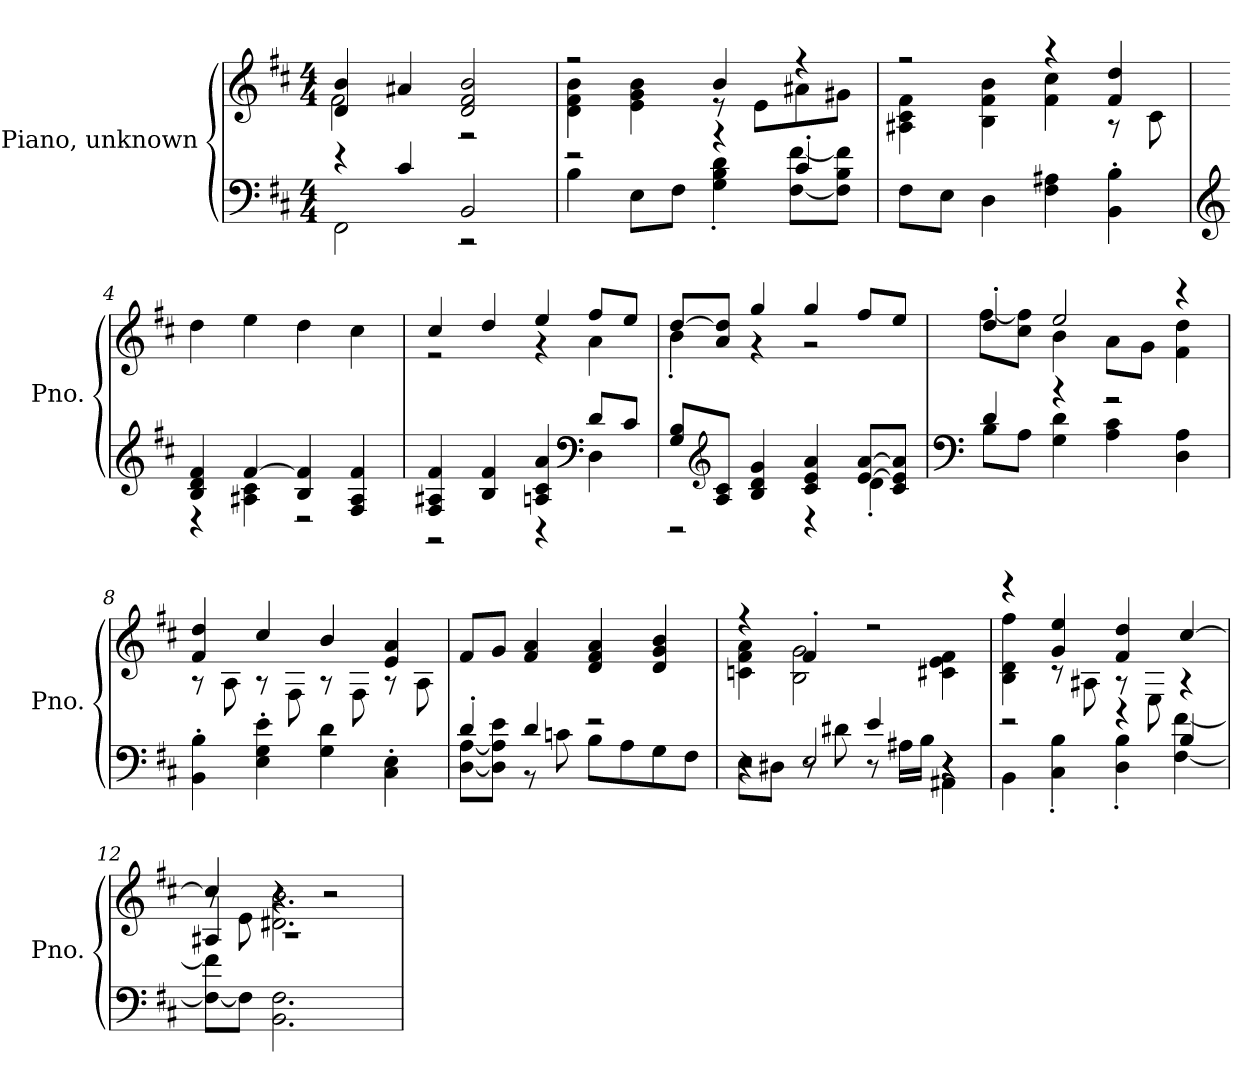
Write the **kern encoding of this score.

**kern	**kern
*part1	*part1
*staff2	*staff1
*I"Piano, unknown	*
*I'Pno.	*
*clefF4	*clefG2
*k[f#c#]	*k[f#c#]
*M4/4	*M4/4
*MM120	*MM120
=1	=1
*^	*^
4r	2FF#\	4d/ 4b/	2f#\
4c#/	.	4a#X/	.
2BB/	2r	2d/ 2f#/ 2b/	2r
=2	=2	=2	=2
2r	4B\	2r	4d\ 4f#\ 4b\
.	8E\L	.	4e\ 4g\ 4b\
.	8F#\J	.	.
4r	4G\' 4B\' 4d\'	4b/	8r
.	.	.	8e\L
4c#'/	[8F#\ [8f#\L	4r	8a#X\
.	8F#\] 8B\ 8f#\]J	.	8g#X\J
*v	*v	*	*
=3	=3	=3
8F#\L	2r	4A#X\ 4c#\ 4f#\
8E\J	.	.
4D\	.	4B\ 4f#\ 4b\
4F#\ 4A#X\	4r	4f#\ 4cc#\
4BB\' 4B\'	4f#/ 4dd/	8r
.	.	8c#\
*	*v	*v
=4	=4
*clefG2	*
*^	*
4B/ 4d/ 4f#/	4r	4dd\
[4f#/	4A#X\ 4c#\	4ee\
4B/ 4f#/]	2r	4dd\
4F#/ 4A#/ 4f#/	.	4cc#\
=5	=5	=5
*	*	*^
4F#/ 4A#X/ 4f#/	2r	4cc#/	2r
4B/ 4f#/	.	4dd/	.
4An/ 4c#/ 4a/	4r	4ee/	4r
*clefF4	*	*	*
8d/L	4D\	8ff#/L	4a\
8c#/J	.	8ee/J	.
!!LO:LB:g=z	!!
=6	=6	=6	=6
8G/ 8B/L	2r	[8dd/L	4b'\
*clefG2	*	*	*
8A/ 8c#/J	.	8a/ 8dd/]J	.
4B/ 4d/ 4g/	.	4gg/	4r
4c#/ 4e/ 4a/	4r	4gg/	2r
[8e/ [8a/L	4d'\	8ff#/L	.
8c#/ 8e/] 8a/]J	.	8ee/J	.
=7	=7	=7	=7
*clefF4	*	*	*
4d/	8B\L	4dd'/	[8ff#\L
.	8A\J	.	8cc#\ 8ff#\]J
4r	4G\ 4d\	2ee/	4b\
2r	4A\ 4c#\	.	8a\L
.	.	.	8g\J
.	4D\ 4A\	4r	4f#\ 4dd\
*v	*v	*	*
=8	=8	=8
4BB\' 4B\'	4f#/ 4dd/	8r
.	.	8A\
4E\' 4G\' 4e\'	4cc#/	8r
.	.	8F#\
4G\ 4d\	4b/	8r
.	.	8F#\
4C#\' 4E\'	4e/ 4a/	8r
.	.	8A\
*	*v	*v
=9	=9
*^	*
4d'/	[8D\ [8A\L	8f#/L
.	8D\] 8A\] 8e\J	8g/J
4d/	8r	4f#/ 4a/
.	8cn\	.
2r	8B\L	4d/ 4f#/ 4a/
.	8A\	.
.	8G\	4d/ 4g/ 4b/
.	8F#\J	.
!!LO:LB:g=z
=10	=10	=10
*	*^	*^
2r	8E\L	4r	4r	4cn\ 4f#\ 4a\
.	8D#X\J	.	.	.
.	8r	2E/	4f#'/	2B\ 2g\
.	8d#X\	.	.	.
4e/	8r	.	2r	.
.	16A#X\LL	.	.	.
.	16B\JJ	.	.	.
4r	4AA#X\	4r	.	4c#X\ 4e\ 4f#\
*	*v	*v	*	*
=11	=11	=11	=11
2r	4BB\	4r	4B\ 4d\ 4ff#\
.	4C#\' 4B\'	4g/ 4ee/	8r
.	.	.	8A#X\
4r	4D\' 4B\'	4f#/ 4dd/	8r
.	.	.	8E\
4B/	[4F#\ [4f#\	[4cc#/	4r
=12	=12	=12	=12
*	*	*	*^
1r	8F#\_ 8f#\]L	4cc#/]	8r	4A#X/
.	8F#\J]	.	8e\	.
.	2.BB\ 2.F#\	4r	2.d#X\ 2.b\	4r
.	.	2r	.	2r
*v	*v	*	*	*
*	*v	*v	*v
=	=
*-	*-
